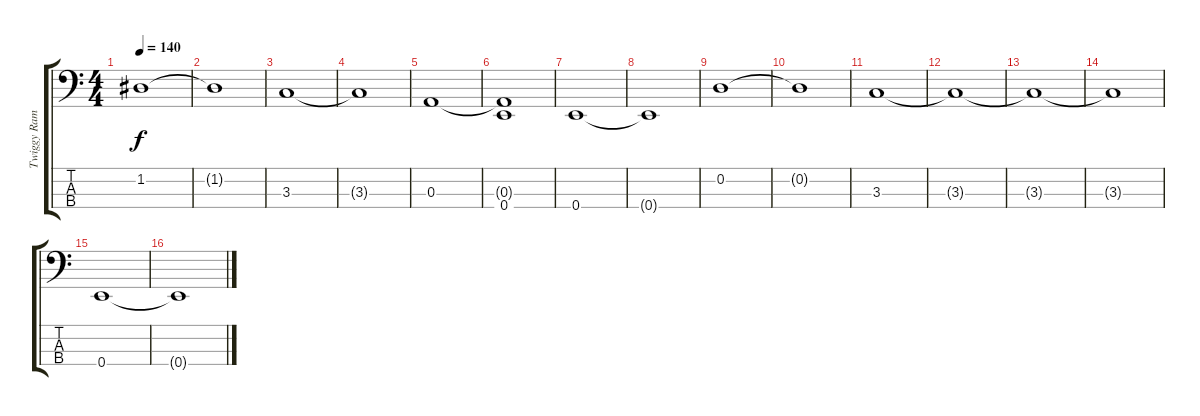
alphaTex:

\track ("Twiggy Ramirez" "Twiggy Ram") {instrument electricbassfinger}
\staff {score tabs}
\tuning (G2 D2 A1 E1) {hide}
\ts (4 4)
\tempo 140
\clef f4
\ks c
1.2.1{dy f} |
1.2{t}.1 |
3.3.1 |
3.3{t}.1 |
0.3.1 |
(0.3{t} 0.4).1 |
0.4.1{volume 9 instrument synthbrass1} |
0.4{t}.1 |
0.2.1 |
0.2{t}.1 |
3.3.1 |
3.3{t}.1 |
3.3{t}.1 |
3.3{t}.1 |
0.4.1 |
0.4{t}.1
